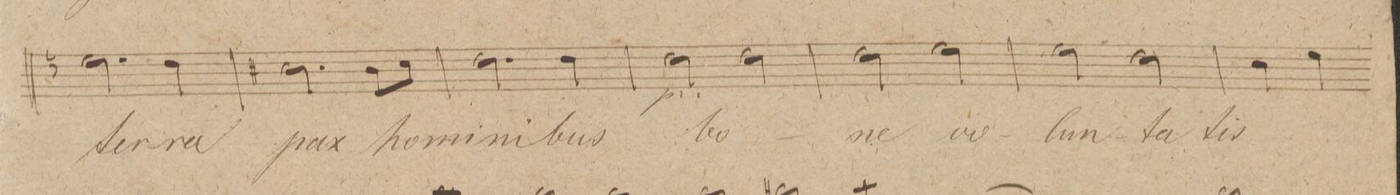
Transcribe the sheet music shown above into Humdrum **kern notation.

**kern	**text	**dynam
*I"Alto.	*	*
*clefC3	*	*
*k[f#c#g#]	*	*
*met(c|)	*	*
*M2/2	*	*
2.fn\	ter-	.
4e\	-ra	.
=25	=25	=25
2.d#X\	pax	.
8c#\L	ho-	.
8d#\J	.	.
=26	=26	=26
2.e\	-mi-	.
4e\	-ni-	.
=27	=27	=27
2e\	-bus	.
2e\	bo-	p
=28	=28	=28
2e\	-ne	.
2f#\	vo-	.
=29	=29	=29
2f#\	-lun-	.
2e\	-ta-	.
=30	=30	=30
4d\	-tis	.
4f#\	.	.
*-	*-	*-
